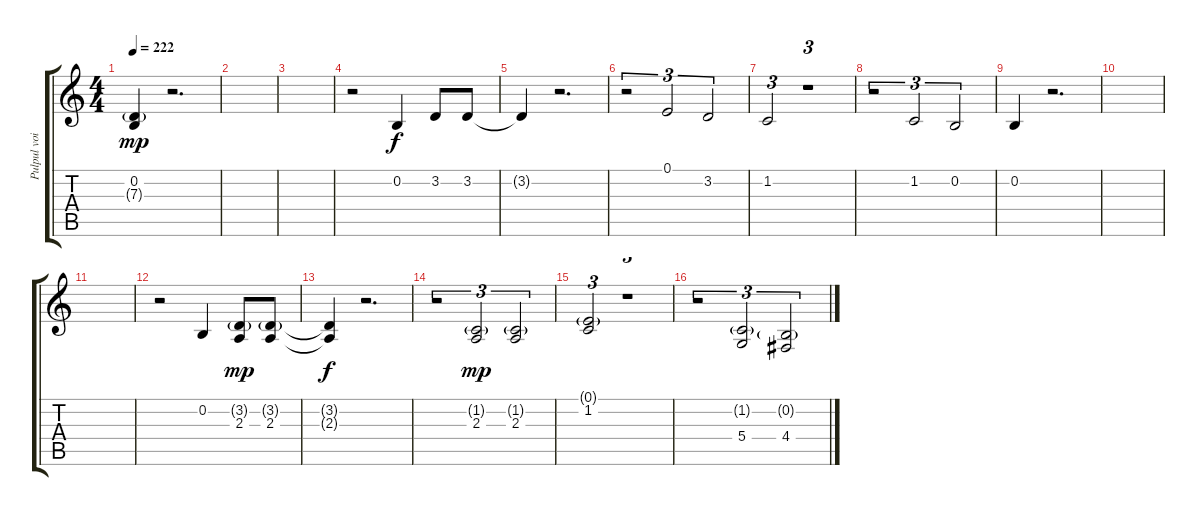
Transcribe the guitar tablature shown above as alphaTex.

\track ("Pulpul voix" "Pulpul voi") {instrument clarinet}
\staff {score tabs}
\tuning (E4 B3 G3 D3 A2 E2) {hide}
\ts (4 4)
\tempo 222
\clef g2
\ks c
(0.2 7.3{g}).4{dy mp} r.2{d} |
|
|
r.2 0.2.4{dy f} 3.2.8 3.2.8 |
3.2{t}.4 r.2{d} |
r.2{tu (3 2)} 0.1.2{tu (3 2)} 3.2.2{tu (3 2)} |
1.2.2{tu (3 2)} r.1{tu (3 2)} |
r.2{tu (3 2)} 1.2.2{tu (3 2)} 0.2.2{tu (3 2)} |
0.2.4 r.2{d} |
|
|
r.2 0.2.4 (3.2{g} 2.3).8{dy mp} (3.2{g} 2.3).8 |
(3.2{t} 2.3{t}).4{dy f} r.2{d} |
r.2{tu (3 2)} (1.2{g} 2.3).2{tu (3 2) dy mp} (1.2{g} 2.3).2{tu (3 2)} |
(0.1{g} 1.2).2{tu (3 2)} r.1{tu (3 2)} |
r.2{tu (3 2)} (1.2{g} 5.4).2{tu (3 2)} (0.2{g} 4.4).2{tu (3 2)}
